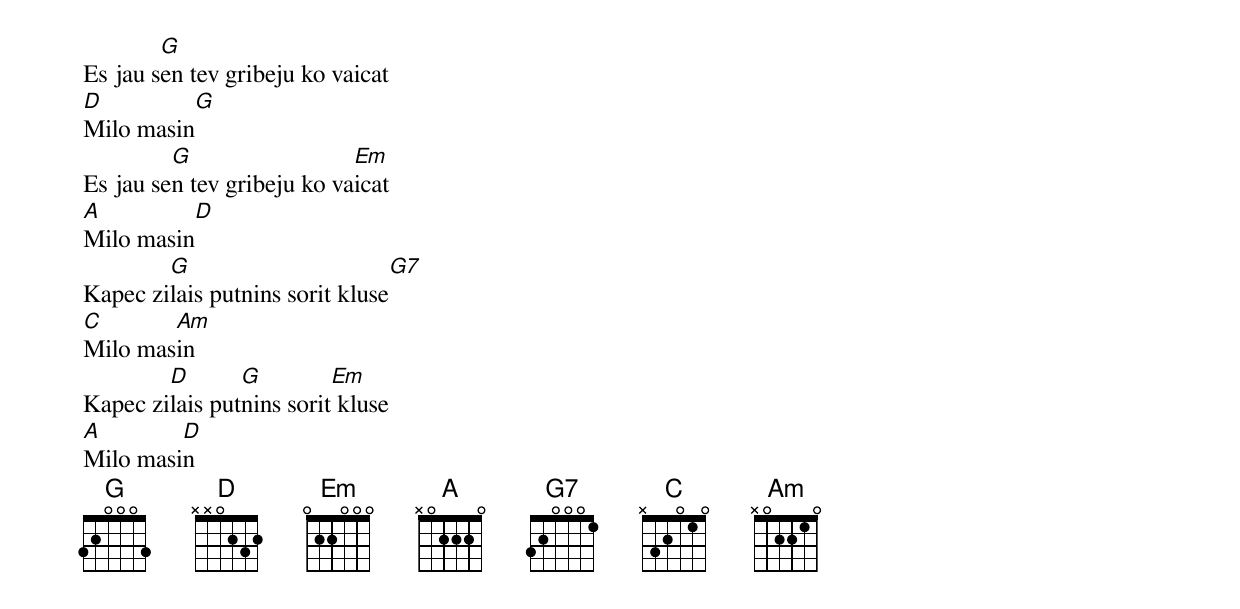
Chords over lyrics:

        G
Es jau sen tev gribeju ko vaicat
D          G
Milo masin
         G                  Em
Es jau sen tev gribeju ko vaicat
A         D
Milo masin
        G                          G7
Kapec zilais putnins sorit kluse
C       Am
Milo masin
        D       G         Em
Kapec zilais putnins sorit kluse
A        D
Milo masin
